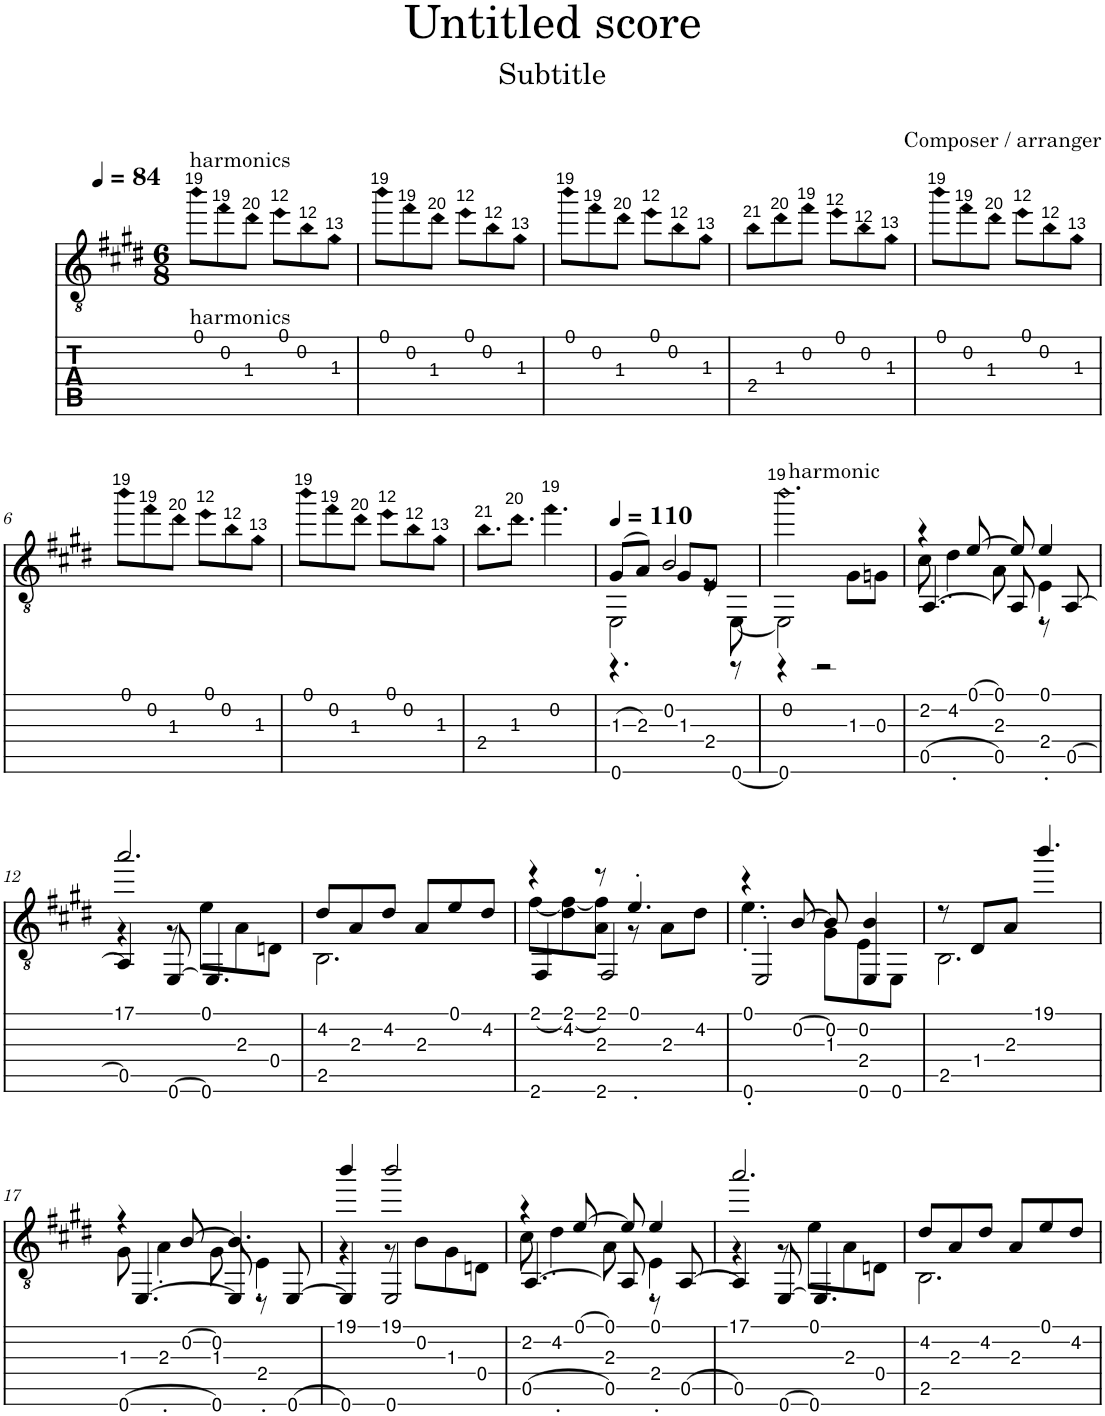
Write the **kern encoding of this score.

**kern	**kern
*part1	*part1
*staff2	*staff1
*I"Guitar	*
*I'Guit.	*
*stria6	*
*	*clefGv2
*k[f#c#g#d#]	*k[f#c#g#d#]
*M6/8	*M6/8
*MM84	*MM84
=1	=1
!	!LO:TX:a:t=19
!	!LO:TX:a:t=harmonics
!LO:TX:a:t=0	!
!LO:TX:a:t=harmonics	!
!LO:N:head=diamond	!LO:N:head=diamond
8bbL	8bb\L
!	!LO:TX:a:t=19
!LO:TX:a:t=0	!
!LO:N:head=diamond	!LO:N:head=diamond
8ff#	8ff#\
!	!LO:TX:a:t=20
!LO:N:head=diamond	!LO:N:head=diamond
8dd#J	8dd#\J
!	!LO:TX:a:t=12
!LO:TX:a:t=0	!
!LO:N:head=diamond	!LO:N:head=diamond
8eeL	8ee\L
!	!LO:TX:a:t=12
!LO:TX:a:t=1	!
!LO:TX:a:t=0	!
!LO:N:head=diamond	!LO:N:head=diamond
8b	8b\
!	!LO:TX:a:t=13
!LO:TX:a:t=1	!
!LO:N:head=diamond	!LO:N:head=diamond
8g#J	8g#\J
=2	=2
!	!LO:TX:a:t=19
!LO:TX:a:t=0	!
!LO:N:head=diamond	!LO:N:head=diamond
8bbL	8bb\L
!	!LO:TX:a:t=19
!LO:TX:a:t=0	!
!LO:N:head=diamond	!LO:N:head=diamond
8ff#	8ff#\
!	!LO:TX:a:t=20
!LO:N:head=diamond	!LO:N:head=diamond
8dd#J	8dd#\J
!	!LO:TX:a:t=12
!LO:TX:a:t=0	!
!LO:N:head=diamond	!LO:N:head=diamond
8eeL	8ee\L
!	!LO:TX:a:t=12
!LO:TX:a:t=1	!
!LO:TX:a:t=0	!
!LO:N:head=diamond	!LO:N:head=diamond
8b	8b\
!	!LO:TX:a:t=13
!LO:TX:a:t=1	!
!LO:N:head=diamond	!LO:N:head=diamond
8g#J	8g#\J
=3	=3
!	!LO:TX:a:t=19
!LO:TX:a:t=0	!
!LO:N:head=diamond	!LO:N:head=diamond
8bbL	8bb\L
!	!LO:TX:a:t=19
!LO:TX:a:t=0	!
!LO:N:head=diamond	!LO:N:head=diamond
8ff#	8ff#\
!	!LO:TX:a:t=20
!LO:N:head=diamond	!LO:N:head=diamond
8dd#J	8dd#\J
!	!LO:TX:a:t=12
!LO:TX:a:t=0	!
!LO:N:head=diamond	!LO:N:head=diamond
8eeL	8ee\L
!	!LO:TX:a:t=12
!LO:TX:a:t=1	!
!LO:TX:a:t=0	!
!LO:N:head=diamond	!LO:N:head=diamond
8b	8b\
!	!LO:TX:a:t=13
!LO:TX:a:t=1	!
!LO:N:head=diamond	!LO:N:head=diamond
8g#J	8g#\J
=4	=4
!	!LO:TX:a:t=21
!LO:TX:a:t=2	!
!LO:N:head=diamond	!LO:N:head=diamond
8bL	8b\L
!	!LO:TX:a:t=20
!LO:TX:a:t=1	!
!LO:N:head=diamond	!LO:N:head=diamond
8dd#	8dd#\
!	!LO:TX:a:t=19
!LO:TX:a:t=0	!
!LO:N:head=diamond	!LO:N:head=diamond
8ff#J	8ff#\J
!	!LO:TX:a:t=12
!LO:TX:a:t=0	!
!LO:N:head=diamond	!LO:N:head=diamond
8eeL	8ee\L
!	!LO:TX:a:t=12
!LO:TX:a:t=0	!
!LO:N:head=diamond	!LO:N:head=diamond
8b	8b\
!	!LO:TX:a:t=13
!LO:TX:a:t=1	!
!LO:N:head=diamond	!LO:N:head=diamond
8g#J	8g#\J
=5	=5
!	!LO:TX:a:t=19
!LO:TX:a:t=0	!
!LO:N:head=diamond	!LO:N:head=diamond
8bbL	8bb\L
!	!LO:TX:a:t=19
!LO:TX:a:t=0	!
!LO:N:head=diamond	!LO:N:head=diamond
8ff#	8ff#\
!	!LO:TX:a:t=20
!LO:N:head=diamond	!LO:N:head=diamond
8dd#J	8dd#\J
!	!LO:TX:a:t=12
!LO:TX:a:t=0	!
!LO:N:head=diamond	!LO:N:head=diamond
8eeL	8ee\L
!	!LO:TX:a:t=12
!LO:TX:a:t=1	!
!LO:TX:a:t=0	!
!LO:N:head=diamond	!LO:N:head=diamond
8b	8b\
!	!LO:TX:a:t=13
!LO:TX:a:t=1	!
!LO:N:head=diamond	!LO:N:head=diamond
8g#J	8g#\J
!!LO:LB:g=z
=6	=6
!	!LO:TX:a:t=19
!LO:TX:a:t=0	!
!LO:N:head=diamond	!LO:N:head=diamond
8bbL	8bb\L
!	!LO:TX:a:t=19
!LO:TX:a:t=0	!
!LO:N:head=diamond	!LO:N:head=diamond
8ff#	8ff#\
!	!LO:TX:a:t=20
!LO:N:head=diamond	!LO:N:head=diamond
8dd#J	8dd#\J
!	!LO:TX:a:t=12
!LO:TX:a:t=0	!
!LO:N:head=diamond	!LO:N:head=diamond
8eeL	8ee\L
!	!LO:TX:a:t=12
!LO:TX:a:t=1	!
!LO:TX:a:t=0	!
!LO:N:head=diamond	!LO:N:head=diamond
8b	8b\
!	!LO:TX:a:t=13
!LO:TX:a:t=1	!
!LO:N:head=diamond	!LO:N:head=diamond
8g#J	8g#\J
=7	=7
!	!LO:TX:a:t=19
!LO:TX:a:t=0	!
!LO:N:head=diamond	!LO:N:head=diamond
8bbL	8bb\L
!	!LO:TX:a:t=19
!LO:TX:a:t=0	!
!LO:N:head=diamond	!LO:N:head=diamond
8ff#	8ff#\
!	!LO:TX:a:t=20
!LO:N:head=diamond	!LO:N:head=diamond
8dd#J	8dd#\J
!	!LO:TX:a:t=12
!LO:TX:a:t=0	!
!LO:N:head=diamond	!LO:N:head=diamond
8eeL	8ee\L
!	!LO:TX:a:t=12
!LO:TX:a:t=1	!
!LO:TX:a:t=0	!
!LO:N:head=diamond	!LO:N:head=diamond
8b	8b\
!	!LO:TX:a:t=13
!LO:TX:a:t=1	!
!LO:N:head=diamond	!LO:N:head=diamond
8g#J	8g#\J
=8	=8
!	!LO:TX:a:t=21
!LO:TX:a:t=2	!
!LO:N:head=diamond	!LO:N:head=diamond
8.bL	8.b\L
!	!LO:TX:a:t=20
!LO:TX:a:t=1	!
!LO:N:head=diamond	!LO:N:head=diamond
8.dd#J	8.dd#\J
!	!LO:TX:a:t=19
!LO:TX:a:t=0	!
!LO:N:head=diamond	!LO:N:head=diamond
4.ff#	4.ff#\
=9	=9
*	*MM110
*^	*^
*	*^	*	*^
8G#L	2EE	4.r	(8G#/L	2EE\	4.r
8AJ	.	.	8A/J)	.	.
2B	.	.	2B/	.	.
.	.	8G#L	.	.	8G#/L
.	8r	8EJ	.	8r	8E/J
.	[8EE	8r	.	[8EE\	8r
=10	=10	=10	=10	=10	=10
!	!	!	!LO:TX:a:t=harmonic	!	!
!	!	!	!LO:TX:a:t=19	!	!
!LO:TX:a:t=0	!	!	!	!	!
!LO:N:head=diamond	!	!	!LO:N:head=diamond	!	!
2.bb	2EE]	4r	2.bb\	2EE\]	4r
.	.	2r	.	.	2r
.	8G#L	.	.	8G#\L	.
.	8GnJ	.	.	8Gn\J	.
=11	=11	=11	=11	=11	=11
4r	8c#	[4.AA	4r	8c#\	[4.AA/
.	4d#'	.	.	4d#'\	.
[8e	.	.	[8e/	.	.
8e]	8A	8AA]	8e/]	8A\	8AA/]
4e	4E'	8r	4e/	4E'\	8r
.	.	[8AA	.	.	[8AA/
!!LO:LB:g=z	!!	!!
=12	=12	=12	=12	=12	=12
2.aa	4r	4AA]	2.aa/	4r	4AA/]
.	8r	[8EE	.	8r	[8EE/
.	8eL	4.EE]	.	8e\L	4.EE/]
.	8A	.	.	8A\	.
.	8DnJ	.	.	8Dn\J	.
*	*v	*v	*	*	*
*	*	*	*v	*v
=13	=13	=13	=13
8d#L	2.BB	8d#/L	2.BB\
8A	.	8A/	.
8d#J	.	8d#/J	.
8AL	.	8A/L	.
8e	.	8e/	.
8d#J	.	8d#/J	.
=14	=14	=14	=14
*	*^	*	*^
4r	[8f#L	4FF#	4r	[8f#\L	4FF#/
.	8d#\ 8f#_\	.	.	8d#\ 8f#\_	.
8r	8A\ 8f#]\J	2FF#	8r	8A\ 8f#\]J	2FF#/
4.e'	8r	.	4.e'/	8r	.
.	8AL	.	.	8A\L	.
.	8d#J	.	.	8d#\J	.
=15	=15	=15	=15	=15	=15
4r	4.e'	2EE'	4r	4.e'\	2EE'/
[8B	.	.	[8B/	.	.
8B]	8G#L	.	8B/]	8G#\L	.
4B	8E	4EE	4B/	8E\	4EE/
.	8EEJ	.	.	8EE\J	.
*	*v	*v	*	*	*
*	*	*	*v	*v
=16	=16	=16	=16
8r	2.BB	8r	2.BB\
8D#L	.	8D#/L	.
8AJ	.	8A/J	.
4.bb	.	4.bb/	.
!!LO:LB:g=z
=17	=17	=17	=17
*	*^	*	*^
4r	8G#	[4.EE	4r	8G#\	[4.EE/
.	4A'	.	.	4A'\	.
[8B	.	.	[8B/	.	.
4.B]	8G#	8EE]	4.B/]	8G#\	8EE/]
.	4E'	8r	.	4E'\	8r
.	.	[8EE	.	.	[8EE/
=18	=18	=18	=18	=18	=18
4bb	4r	4EE]	4bb/	4r	4EE/]
2bb	8r	2EE	2bb/	8r	2EE/
.	8BL	.	.	8B\L	.
.	8G#	.	.	8G#\	.
.	8DnJ	.	.	8Dn\J	.
=19	=19	=19	=19	=19	=19
4r	8c#	[4.AA	4r	8c#\	[4.AA/
.	4d#'	.	.	4d#'\	.
[8e	.	.	[8e/	.	.
8e]	8A	8AA]	8e/]	8A\	8AA/]
4e	4E'	8r	4e/	4E'\	8r
.	.	[8AA	.	.	[8AA/
=20	=20	=20	=20	=20	=20
2.aa	4r	4AA]	2.aa/	4r	4AA/]
.	8r	[8EE	.	8r	[8EE/
.	8eL	4.EE]	.	8e\L	4.EE/]
.	8A	.	.	8A\	.
.	8DnJ	.	.	8Dn\J	.
*	*v	*v	*	*	*
*	*	*	*v	*v
=21	=21	=21	=21
8d#L	2.BB	8d#/L	2.BB\
8A	.	8A/	.
8d#J	.	8d#/J	.
8AL	.	8A/L	.
8e	.	8e/	.
8d#J	.	8d#/J	.
*v	*v	*	*
*	*v	*v
=	=
*-	*-
